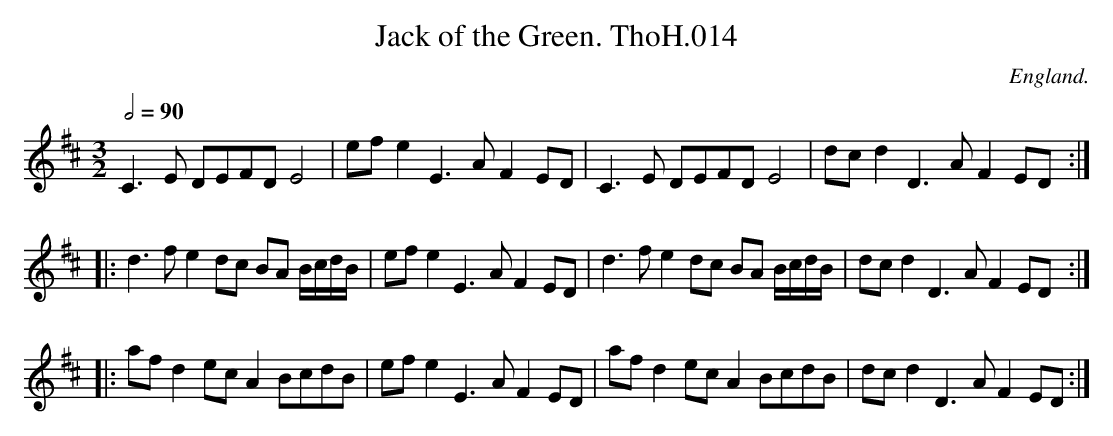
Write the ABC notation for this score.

X:1
T:Jack of the Green. ThoH.014
Q:1/2=90
M:3/2
L:1/8
O:England.
K:D
C3E DEFDE4|efe2E3AF2ED|C3E DEFDE4|dcd2D3AF2ED:|
|:d3fe2dc BA B/c/d/B/|efe2E3AF2ED|d3fe2dc BA B/c/d/B/|dcd2D3AF2ED:|
|:afd2ecA2BcdB|efe2E3AF2ED|afd2ecA2BcdB|dcd2D3AF2ED:|
